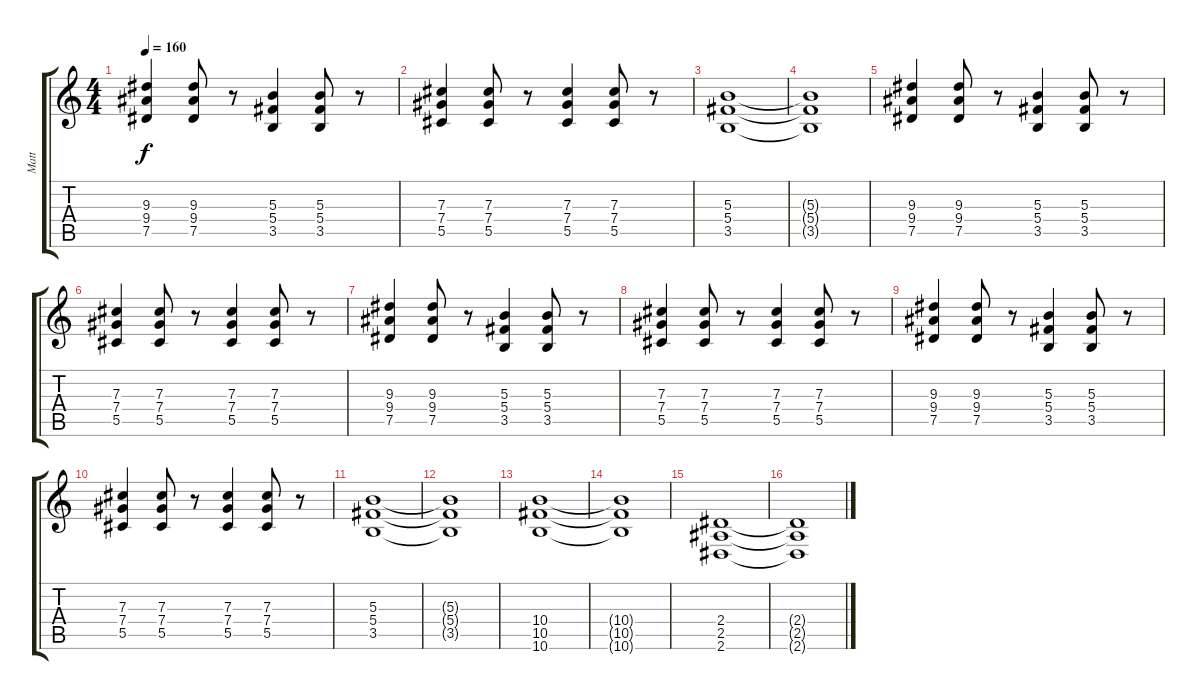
\track ("Matt" "Matt") {instrument distortionguitar}
\staff {score tabs}
\tuning (Eb4 Bb3 Gb3 Db3 Ab2 Db2) {hide}
\ts (4 4)
\tempo 160
\clef g2
\ks c
(9.3 9.4 7.5).4{dy f} (9.3 9.4 7.5).8 r.8 (5.3 5.4 3.5).4 (5.3 5.4 3.5).8 r.8 |
(7.3 7.4 5.5).4 (7.3 7.4 5.5).8 r.8 (7.3 7.4 5.5).4 (7.3 7.4 5.5).8 r.8 |
(5.3 5.4 3.5).1 |
(5.3{t} 5.4{t} 3.5{t}).1 |
(9.3 9.4 7.5).4 (9.3 9.4 7.5).8 r.8 (5.3 5.4 3.5).4 (5.3 5.4 3.5).8 r.8 |
(7.3 7.4 5.5).4 (7.3 7.4 5.5).8 r.8 (7.3 7.4 5.5).4 (7.3 7.4 5.5).8 r.8 |
(9.3 9.4 7.5).4 (9.3 9.4 7.5).8 r.8 (5.3 5.4 3.5).4 (5.3 5.4 3.5).8 r.8 |
(7.3 7.4 5.5).4 (7.3 7.4 5.5).8 r.8 (7.3 7.4 5.5).4 (7.3 7.4 5.5).8 r.8 |
(9.3 9.4 7.5).4 (9.3 9.4 7.5).8 r.8 (5.3 5.4 3.5).4 (5.3 5.4 3.5).8 r.8 |
(7.3 7.4 5.5).4 (7.3 7.4 5.5).8 r.8 (7.3 7.4 5.5).4 (7.3 7.4 5.5).8 r.8 |
(5.3 5.4 3.5).1 |
(5.3{t} 5.4{t} 3.5{t}).1 |
(10.4 10.5 10.6).1 |
(10.4{t} 10.5{t} 10.6{t}).1 |
(2.4 2.5 2.6).1 |
(2.4{t} 2.5{t} 2.6{t}).1
